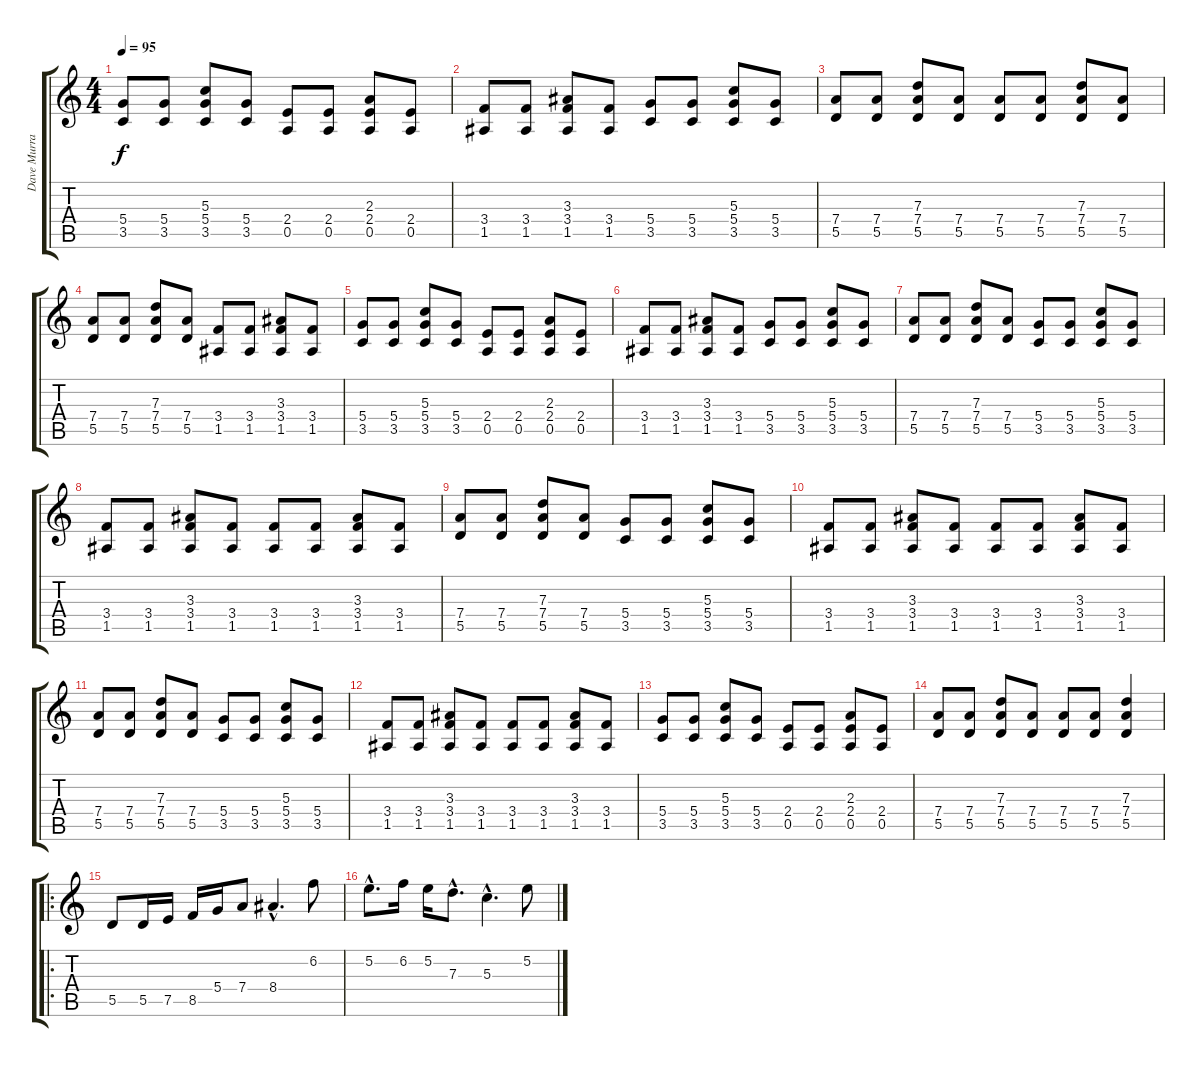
\track ("Dave Murray" "Dave Murra") {instrument distortionguitar}
\staff {score tabs}
\tuning (E4 B3 G3 D3 A2 E2) {hide}
\ts (4 4)
\tempo 95
\clef g2
\ks c
(5.4 3.5).8{dy f} (5.4 3.5).8 (5.3 5.4 3.5).8 (5.4 3.5).8 (2.4 0.5).8 (2.4 0.5).8 (2.3 2.4 0.5).8 (2.4 0.5).8 |
(3.4 1.5).8 (3.4 1.5).8 (3.3 3.4 1.5).8 (3.4 1.5).8 (5.4 3.5).8 (5.4 3.5).8 (5.3 5.4 3.5).8 (5.4 3.5).8 |
(7.4 5.5).8 (7.4 5.5).8 (7.3 7.4 5.5).8 (7.4 5.5).8 (7.4 5.5).8 (7.4 5.5).8 (7.3 7.4 5.5).8 (7.4 5.5).8 |
(7.4 5.5).8 (7.4 5.5).8 (7.3 7.4 5.5).8 (7.4 5.5).8 (3.4 1.5).8 (3.4 1.5).8 (3.3 3.4 1.5).8 (3.4 1.5).8 |
(5.4 3.5).8 (5.4 3.5).8 (5.3 5.4 3.5).8 (5.4 3.5).8 (2.4 0.5).8 (2.4 0.5).8 (2.3 2.4 0.5).8 (2.4 0.5).8 |
(3.4 1.5).8 (3.4 1.5).8 (3.3 3.4 1.5).8 (3.4 1.5).8 (5.4 3.5).8 (5.4 3.5).8 (5.3 5.4 3.5).8 (5.4 3.5).8 |
(7.4 5.5).8 (7.4 5.5).8 (7.3 7.4 5.5).8 (7.4 5.5).8 (5.4 3.5).8 (5.4 3.5).8 (5.3 5.4 3.5).8 (5.4 3.5).8 |
(3.4 1.5).8 (3.4 1.5).8 (3.3 3.4 1.5).8 (3.4 1.5).8 (3.4 1.5).8 (3.4 1.5).8 (3.3 3.4 1.5).8 (3.4 1.5).8 |
(7.4 5.5).8 (7.4 5.5).8 (7.3 7.4 5.5).8 (7.4 5.5).8 (5.4 3.5).8 (5.4 3.5).8 (5.3 5.4 3.5).8 (5.4 3.5).8 |
(3.4 1.5).8 (3.4 1.5).8 (3.3 3.4 1.5).8 (3.4 1.5).8 (3.4 1.5).8 (3.4 1.5).8 (3.3 3.4 1.5).8 (3.4 1.5).8 |
(7.4 5.5).8 (7.4 5.5).8 (7.3 7.4 5.5).8 (7.4 5.5).8 (5.4 3.5).8 (5.4 3.5).8 (5.3 5.4 3.5).8 (5.4 3.5).8 |
(3.4 1.5).8 (3.4 1.5).8 (3.3 3.4 1.5).8 (3.4 1.5).8 (3.4 1.5).8 (3.4 1.5).8 (3.3 3.4 1.5).8 (3.4 1.5).8 |
(5.4 3.5).8 (5.4 3.5).8 (5.3 5.4 3.5).8 (5.4 3.5).8 (2.4 0.5).8 (2.4 0.5).8 (2.3 2.4 0.5).8 (2.4 0.5).8 |
(7.4 5.5).8 (7.4 5.5).8 (7.3 7.4 5.5).8 (7.4 5.5).8 (7.4 5.5).8 (7.4 5.5).8 (7.3 7.4 5.5).4 |
\ro
5.5.8 5.5.16 7.5.16 8.5.16 5.4.16 7.4.8 8.4{hac}.4{d} 6.2.8 |
5.2{hac}.8{d} 6.2.16 5.2.16 7.3{hac}.8{d} 5.3{hac}.4{d} 5.2.8
